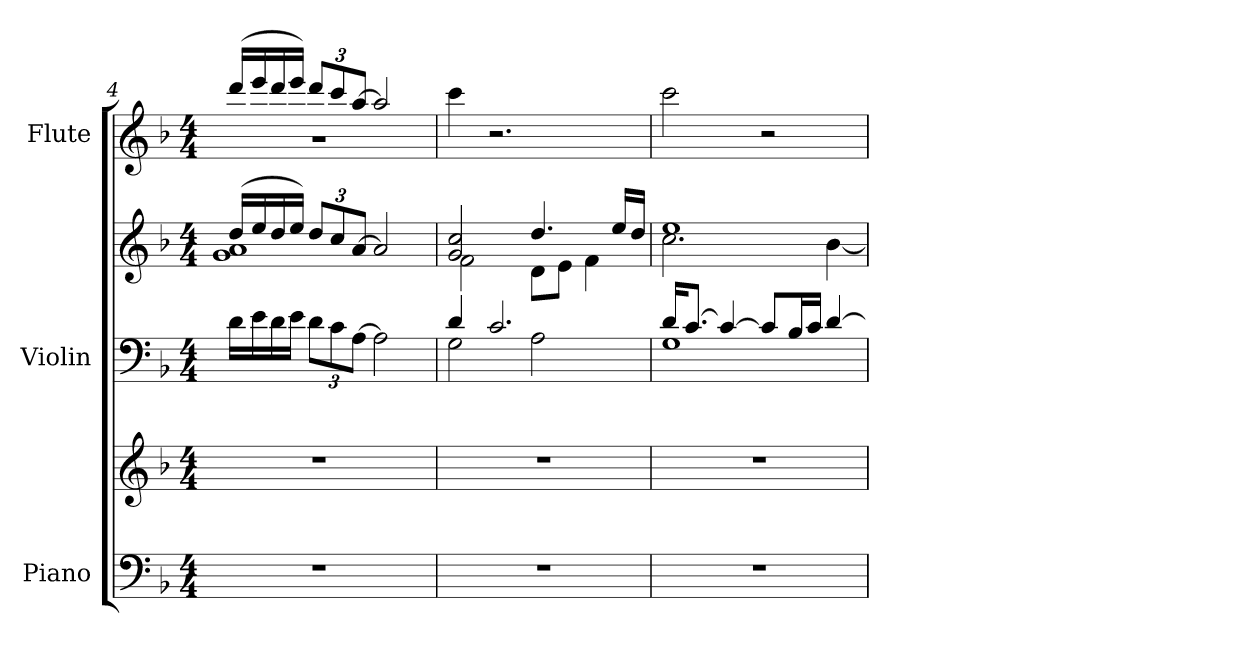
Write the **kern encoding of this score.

**kern	**kern	**kern	**kern	**kern
*part3	*part3	*part2	*part2	*part1
*staff5	*staff4	*staff3	*staff2	*staff1
*I"Piano	*	*I"Violin	*	*I"Flute
*I'Pno.	*	*I'Vln.	*	*I'Fl.
!!LO:LB:g=z
*clefF4	*clefG2	*clefF4	*clefG2	*clefG2
*k[b-]	*k[b-]	*k[b-]	*k[b-]	*k[b-]
*M4/4	*M4/4	*M4/4	*M4/4	*M4/4
=4	=4	=4	=4	=4
*	*	*	*^	*^
1r	1r	16d\LL	(>16dd/LL	1g 1a	(>16ddd/LL	1r
.	.	16e\	16ee/	.	16eee/	.
.	.	16d\	16dd/	.	16ddd/	.
.	.	16e\JJ	16ee/JJ)	.	16eee/JJ)	.
*	*	*Xbrackettup	*Xbrackettup	*	*Xbrackettup	*
.	.	12d\L	12dd/L	.	12ddd/L	.
.	.	12c\	12cc/	.	12ccc/	.
.	.	[12A\J	[12a/J	.	[12aa/J	.
.	.	2A\]	2a/]	.	2aa/]	.
*	*	*	*	*	*v	*v
=5	=5	=5	=5	=5	=5
*	*	*	*	*	*MM60
*	*	*^	*	*	*
1r	1r	4d/	2G\	2g/ 2cc/	2f\	4ccc\
.	.	2.c/	.	.	.	2.r
.	.	.	2A\	4.dd/	8d\L	.
.	.	.	.	.	8e\J	.
.	.	.	.	.	4f\	.
.	.	.	.	16ee/LL	.	.
.	.	.	.	16dd/JJ	.	.
=6	=6	=6	=6	=6	=6	=6
1r	1r	16d/KL	1G	1ee	2.cc\	2ccc\
.	.	[8.c/J	.	.	.	.
.	.	4c/_	.	.	.	.
.	.	8c/L]	.	.	.	2r
.	.	16B-/L	.	.	.	.
.	.	16c/JJ	.	.	.	.
.	.	[4d/	.	.	[4b-\	.
*	*	*v	*v	*	*	*
*	*	*	*v	*v	*
=	=	=	=	=
*-	*-	*-	*-	*-
